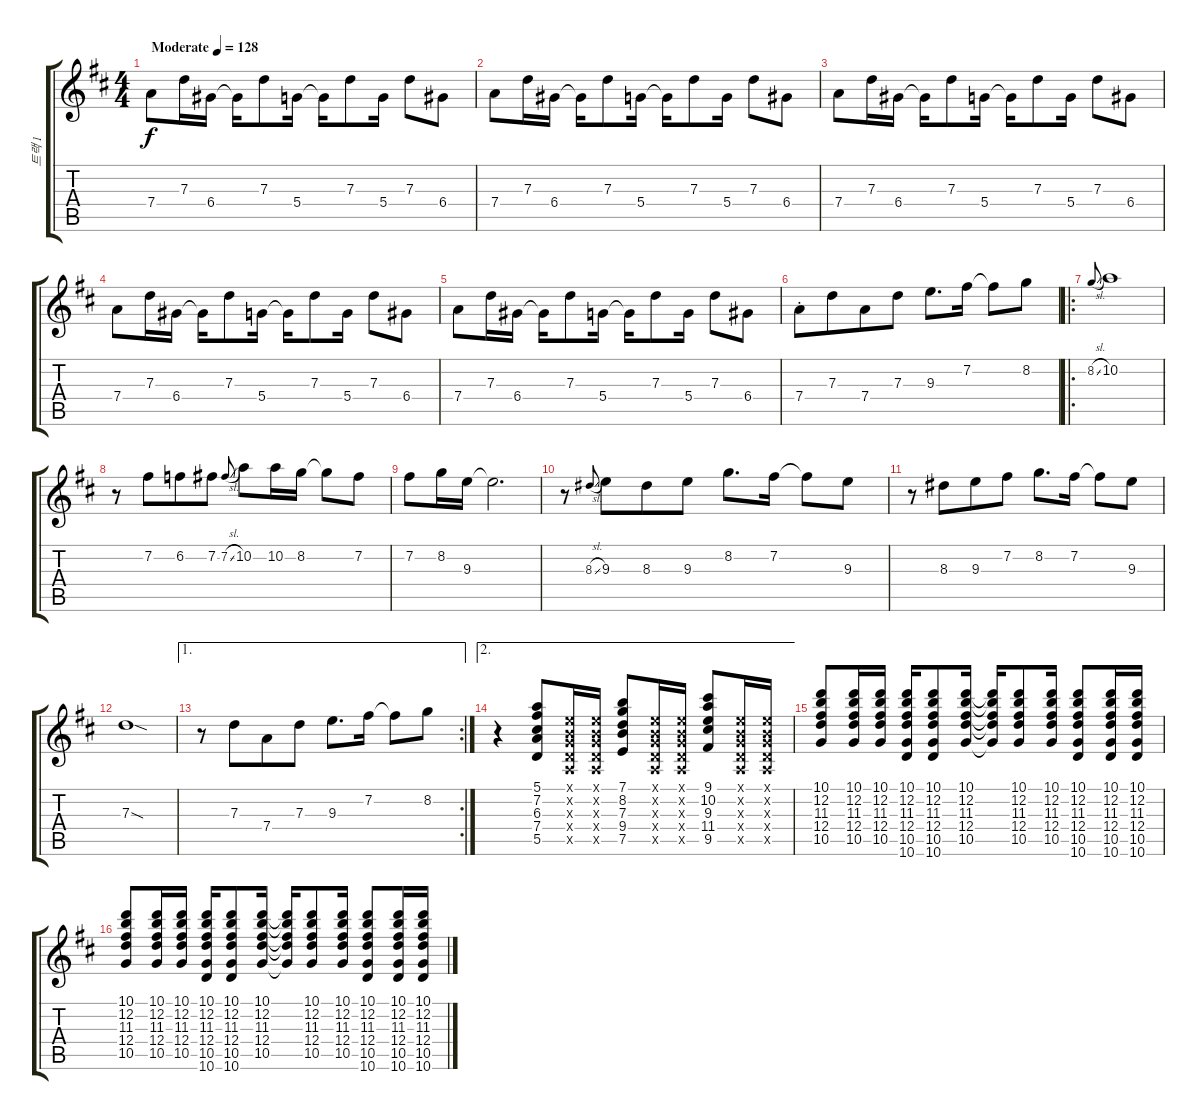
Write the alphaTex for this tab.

\track ("트랙 1" "트랙 1") {instrument acousticguitarsteel}
\staff {score tabs}
\tuning (E4 B3 G3 D3 A2 E2) {hide}
\ts (4 4)
\tempo (128 "Moderate")
\clef g2
\ks d
7.4.8{dy f instrument acousticguitarsteel} 7.3.16 6.4.16 6.4{t}.16 7.3.8 5.4.16 5.4{t}.16 7.3.8 5.4.16 7.3.8 6.4.8 |
7.4.8 7.3.16 6.4.16 6.4{t}.16 7.3.8 5.4.16 5.4{t}.16 7.3.8 5.4.16 7.3.8 6.4.8 |
7.4.8 7.3.16 6.4.16 6.4{t}.16 7.3.8 5.4.16 5.4{t}.16 7.3.8 5.4.16 7.3.8 6.4.8 |
7.4.8 7.3.16 6.4.16 6.4{t}.16 7.3.8 5.4.16 5.4{t}.16 7.3.8 5.4.16 7.3.8 6.4.8 |
7.4.8 7.3.16 6.4.16 6.4{t}.16 7.3.8 5.4.16 5.4{t}.16 7.3.8 5.4.16 7.3.8 6.4.8 |
7.4{st}.8 7.3.8{beam merge} 7.4.8 7.3.8 9.3.8{d} 7.2.16 7.2{t}.8 8.2.8 |
\ro
8.2{sl}.8{gr onbeat} 10.2.1 |
r.8 7.2.8{beam merge} 6.2.8 7.2.8 7.2{sl}.8{gr onbeat} 10.2.8 10.2.16 8.2.16 8.2{t}.8 7.2.8 |
7.2.8 8.2.16 9.3.16 9.3{t}.2{d} |
r.8 8.3{sl}.8{gr onbeat} 9.3.8{beam merge} 8.3.8 9.3.8 8.2.8{d} 7.2.16 7.2{t}.8 9.3.8 |
r.8 8.3.8{beam merge} 9.3.8 7.2.8 8.2.8{d} 7.2.16 7.2{t}.8 9.3.8 |
7.3{sod}.1 |
\ae 1
\rc 2
r.8 7.3.8{beam merge} 7.4.8 7.3.8 9.3.8{d} 7.2.16 7.2{t}.8 8.2.8 |
\ae 2
r.4 (5.1 7.2 6.3 7.4 5.5).8{beam Up} (0.1{x} 0.2{x} 0.3{x} 0.4{x} 0.5{x}).16{beam Up} (0.1{x} 0.2{x} 0.3{x} 0.4{x} 0.5{x}).16{beam Up} (7.1 8.2 7.3 9.4 7.5).8{beam Up} (0.1{x} 0.2{x} 0.3{x} 0.4{x} 0.5{x}).16{beam Up} (0.1{x} 0.2{x} 0.3{x} 0.4{x} 0.5{x}).16{beam Up} (9.1 10.2 9.3 11.4 9.5).8{beam Up} (0.1{x} 0.2{x} 0.3{x} 0.4{x} 0.5{x}).16{beam Up} (0.1{x} 0.2{x} 0.3{x} 0.4{x} 0.5{x}).16{beam Up} |
(10.1 12.2 11.3 12.4 10.5).8{beam Up} (10.1 12.2 11.3 12.4 10.5).16{beam Up} (10.1 12.2 11.3 12.4 10.5).16{beam Up} (10.1 12.2 11.3 12.4 10.5 10.6).16{beam Up} (10.1 12.2 11.3 12.4 10.5 10.6).8{beam Up} (10.1 12.2 11.3 12.4 10.5).16{beam Up} (10.1{t} 12.2{t} 11.3{t} 12.4{t} 10.5{t}).16{beam Up} (10.1 12.2 11.3 12.4 10.5).8{beam Up} (10.1 12.2 11.3 12.4 10.5).16{beam Up} (10.1 12.2 11.3 12.4 10.5 10.6).8{beam Up} (10.1 12.2 11.3 12.4 10.5 10.6).16{beam Up} (10.1 12.2 11.3 12.4 10.5 10.6).16{beam Up} |
(10.1 12.2 11.3 12.4 10.5).8{beam Up} (10.1 12.2 11.3 12.4 10.5).16{beam Up} (10.1 12.2 11.3 12.4 10.5).16{beam Up} (10.1 12.2 11.3 12.4 10.5 10.6).16{beam Up} (10.1 12.2 11.3 12.4 10.5 10.6).8{beam Up} (10.1 12.2 11.3 12.4 10.5).16{beam Up} (10.1{t} 12.2{t} 11.3{t} 12.4{t} 10.5{t}).16{beam Up} (10.1 12.2 11.3 12.4 10.5).8{beam Up} (10.1 12.2 11.3 12.4 10.5).16{beam Up} (10.1 12.2 11.3 12.4 10.5 10.6).8{beam Up} (10.1 12.2 11.3 12.4 10.5 10.6).16{beam Up} (10.1 12.2 11.3 12.4 10.5 10.6).16{beam Up}
